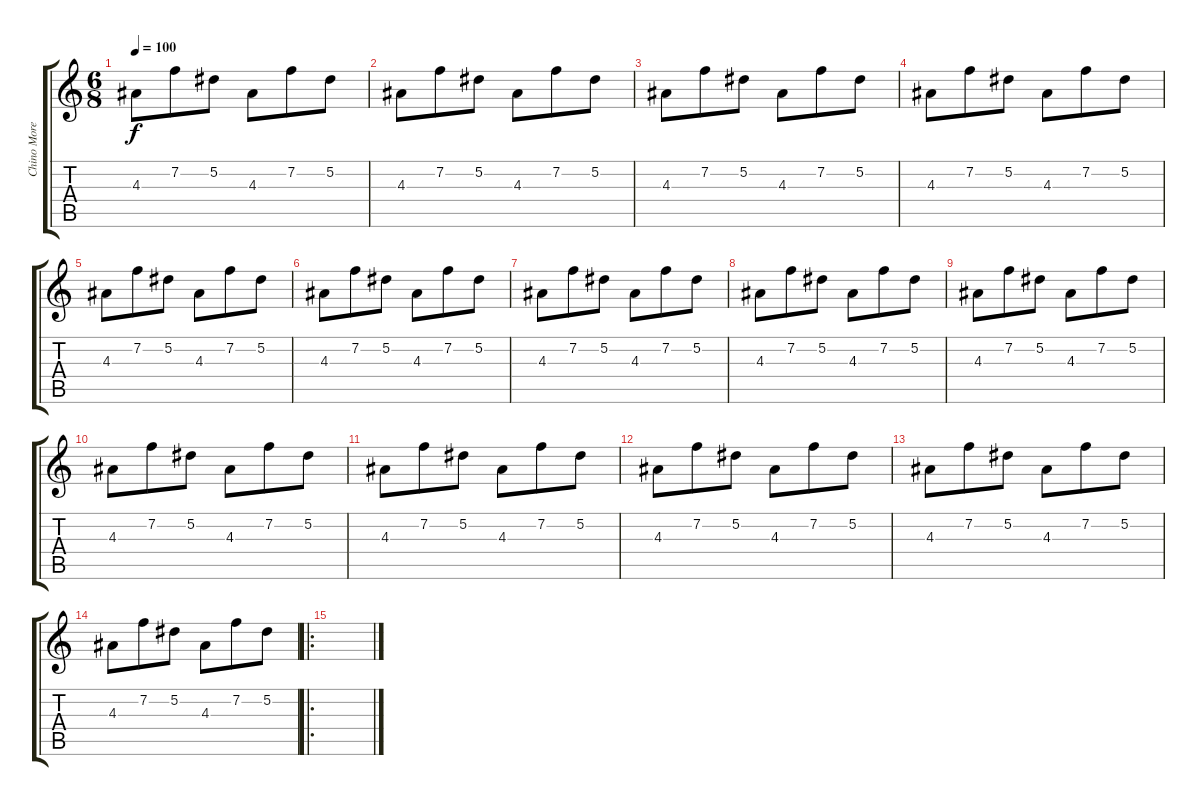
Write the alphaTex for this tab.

\track ("Chino Moreno" "Chino More") {instrument distortionguitar}
\staff {score tabs}
\tuning (Eb4 Bb3 Gb3 Db3 Ab2 Db2) {hide}
\ts (6 8)
\tempo 100
\clef g2
\ks c
4.3.8{dy f instrument electricguitarclean} 7.2.8 5.2.8 4.3.8 7.2.8 5.2.8 |
4.3.8 7.2.8 5.2.8 4.3.8 7.2.8 5.2.8 |
4.3.8 7.2.8 5.2.8 4.3.8 7.2.8 5.2.8 |
4.3.8 7.2.8 5.2.8 4.3.8 7.2.8 5.2.8 |
4.3.8 7.2.8 5.2.8 4.3.8 7.2.8 5.2.8 |
4.3.8 7.2.8 5.2.8 4.3.8 7.2.8 5.2.8 |
4.3.8 7.2.8 5.2.8 4.3.8 7.2.8 5.2.8 |
4.3.8 7.2.8 5.2.8 4.3.8 7.2.8 5.2.8 |
4.3.8 7.2.8 5.2.8 4.3.8 7.2.8 5.2.8 |
4.3.8 7.2.8 5.2.8 4.3.8 7.2.8 5.2.8 |
4.3.8 7.2.8 5.2.8 4.3.8 7.2.8 5.2.8 |
4.3.8 7.2.8 5.2.8 4.3.8 7.2.8 5.2.8 |
4.3.8 7.2.8 5.2.8 4.3.8 7.2.8 5.2.8 |
4.3.8 7.2.8 5.2.8 4.3.8 7.2.8 5.2.8 |
\ro
